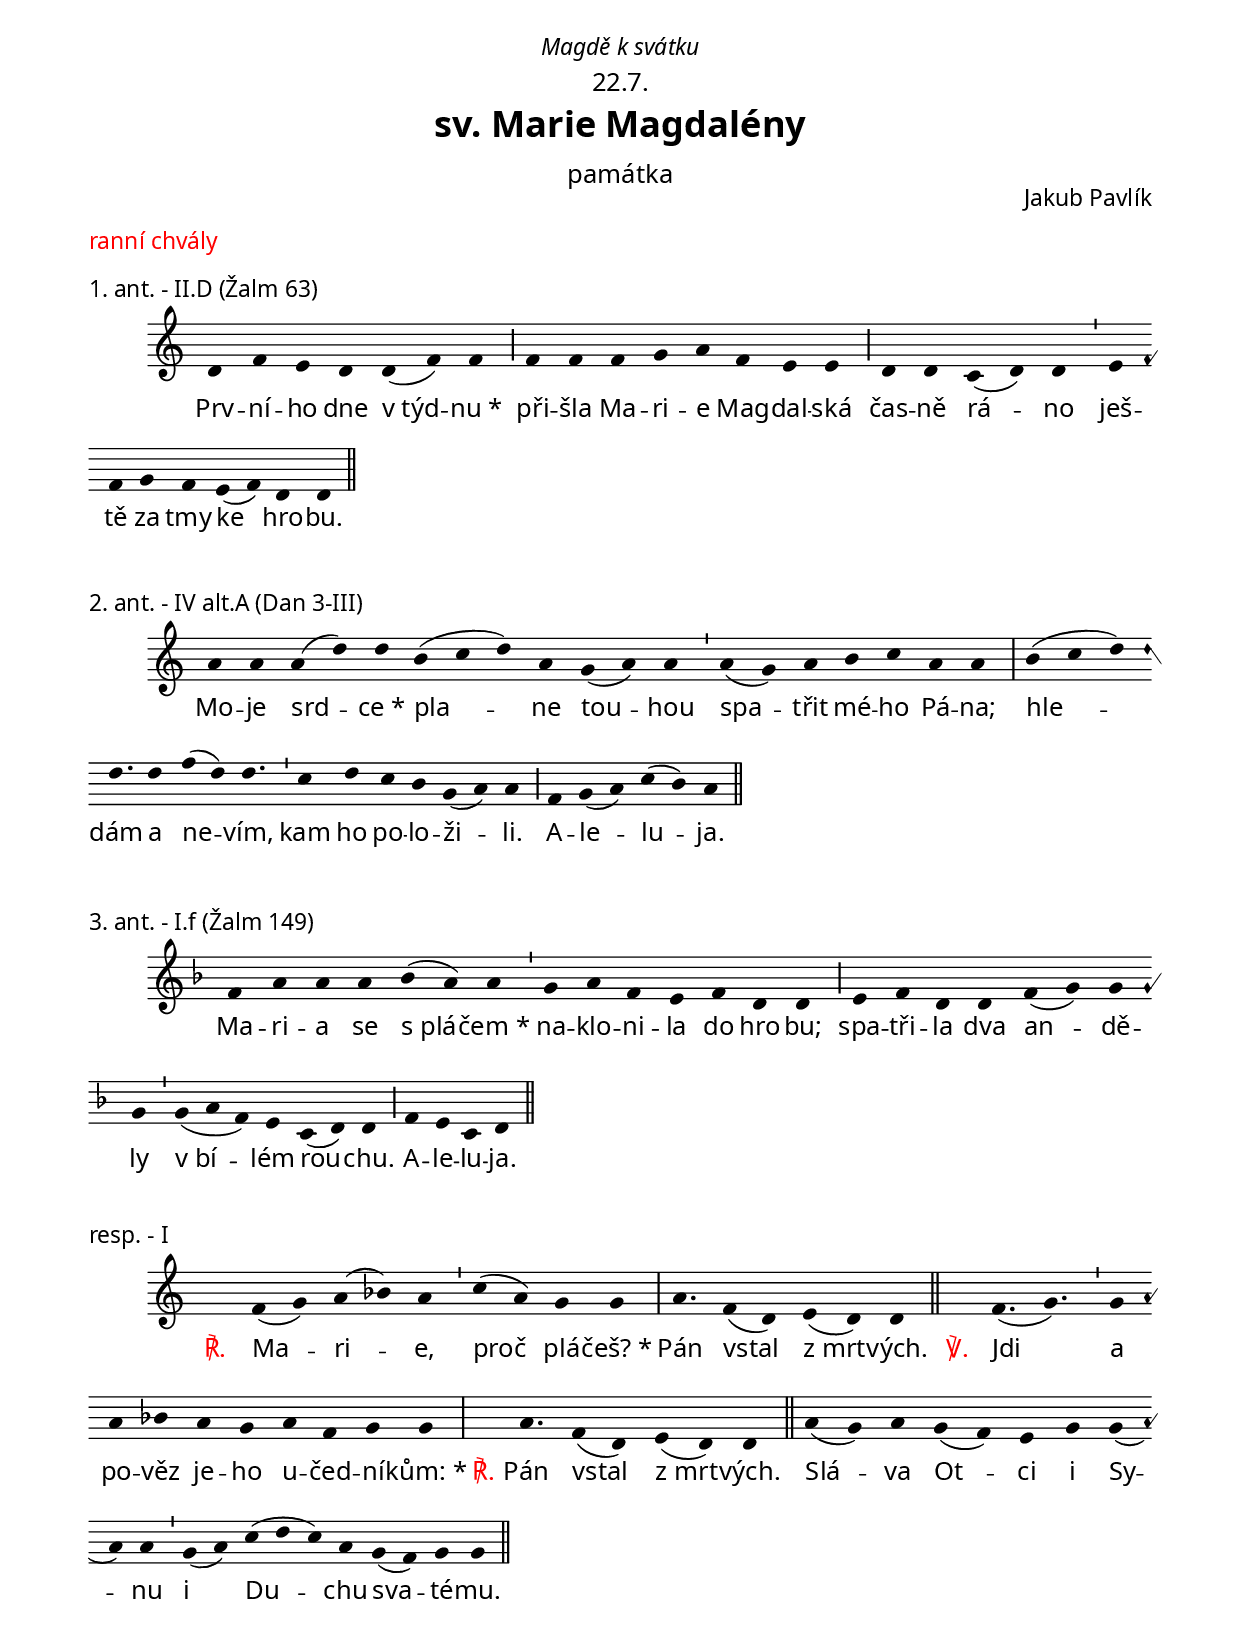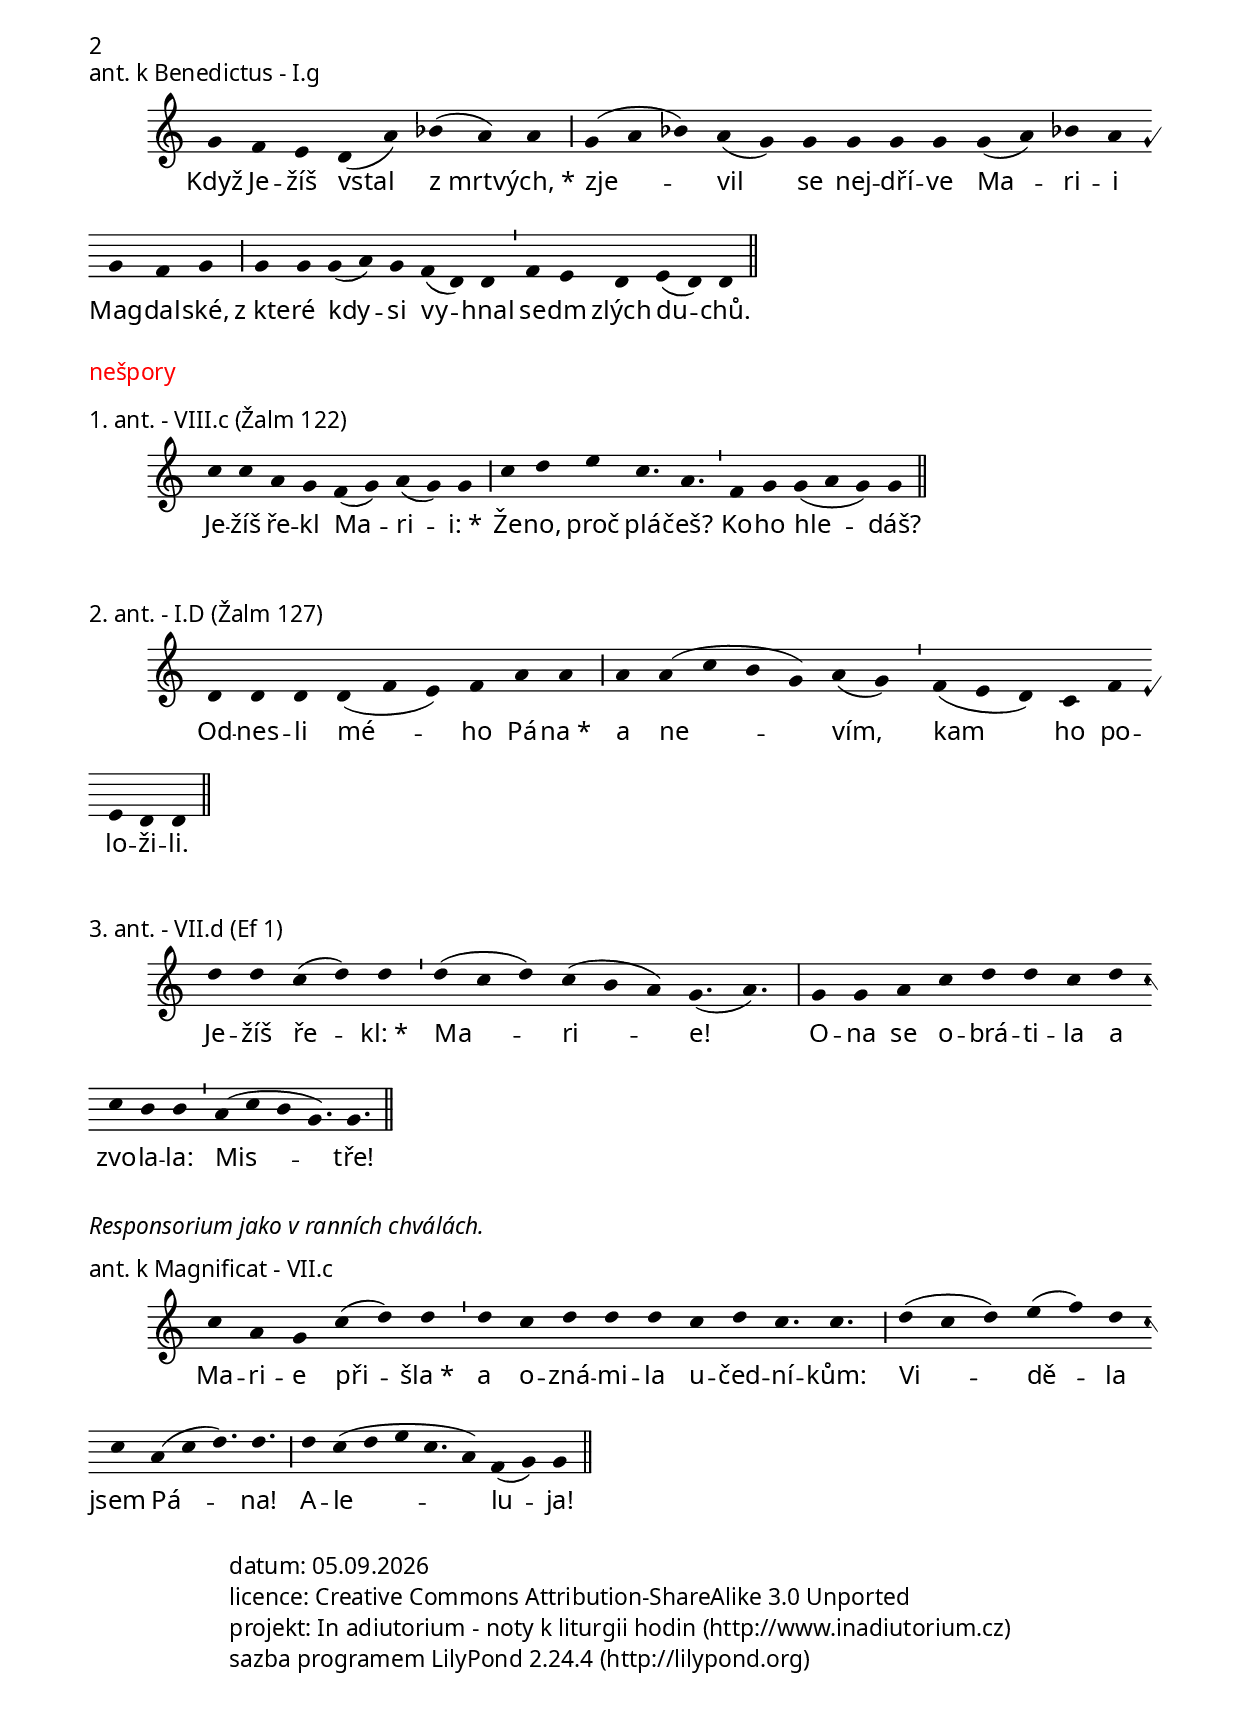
\version "2.15.37"

\include "../spolecne.ly"
\include "../dilyresponsorii.ly"

\header {
  title = \markup\titleSvatek
            "sv. Marie Magdalény"
            památka
            22.7.
  composer = "Jakub Pavlík"
  dedication = \markup\italic "Magdě k svátku"
}

\markup {\nadpisHodinka {"ranní chvály"}}

\score {
  \relative c' {
    \choralniRezim
    d4 f e d d( f) f \barMaior
    f f f g a f e e \barMaior
    d4 d c( d) d \barMin e f g f e( f) d d \barFinalis
  }
  \addlyrics {
    Prv -- ní -- ho dne v_týd -- nu_* 
    při -- šla Ma -- ri -- e Mag -- dal -- ská 
    čas -- ně rá -- no ješ -- tě za tmy ke hro -- bu.
  }
  \header {
    quid = "1. ant."
    modus = "II"
    differentia = "D"
    psalmus = "Žalm 63"
    piece = \markup\sestavTitulek
  }
}

\score {
  \relative c'' {
    \choralniRezim
    a4 a a( d) d b( c d) a g( a) a \barMin
    a( g) a b c a a \barMax
    b4( c d) d4. d4 f( d) d4. \barMin c4 d c b g( a) a \barMaior
    f g( a) c( b) a \barFinalis
  }
  \addlyrics {
    Mo -- je srd -- ce_* pla -- ne tou -- hou 
    spa -- třit mé -- ho Pá -- na;
    hle -- dám a ne -- vím, kam ho po -- lo -- ži -- li.
    A -- le -- lu -- ja.
  }
  \header {
    quid = "2. ant."
    modus = "IV alt"
    differentia = "A" 
    psalmus = "Dan 3-III"
    id = ""
    piece = \markup\sestavTitulek
  }
}

\score {
  \relative c' {
    \choralniRezim
    \key f\major
    f4 a a a bes( a) a \barMin
    g a f e f d d \barMaior
    e f d d f( g) g g \barMin
    g( a f) e c( d) d \barMaior
    f e c d \barFinalis
  }
  \addlyrics {
    Ma -- ri -- a se s_plá -- čem_* 
    na -- klo -- ni -- la do hro -- bu;
    spa -- tři -- la dva an -- dě -- ly 
    v_bí -- lém rou -- chu.
    A -- le -- lu -- ja.
  }
  \header {
    quid = "3. ant."
    modus = "I"
    differentia = "f" 
    psalmus = "Žalm 149"
    id = ""
    piece = \markup\sestavTitulek
  }
}

\score {
  \relative c' {
    \choralniRezim
    
    % R
    \neviditelna c
    f4( g) a( bes) a \barMin c( a) g g \barMax
    a4. f4( d) e( d) d \barFinalis
    
    % V
    \neviditelna g
    f4.( g) \barMin g4 a bes a g a f g g \barMax  
    
    % R
    \neviditelna g
    a4. f4( d) e( d) d \barFinalis
    
    % Slava
    a'4( g) a g( f) e g g( a) a \barMin g( a) c( d c) a g( f) g g \barFinalis
  }
  \addlyrics {
    \Response Ma -- ri -- e, proč plá -- češ?_* Pán vstal z_mrt -- vých.
    \Verse Jdi a po -- věz je -- ho u -- čed -- ní -- kům:_*
    \Response Pán vstal z_mrt -- vých.
    \textRespDoxologie
  }
  \header {
    quid = "resp."
    modus = "I"
    piece = \markup\sestavTitulekResp
  }
}

\pageBreak

\score {
  \relative c'' {
    \choralniRezim
    g4 f e d( a') bes( a) a \barMaior
    g( a bes) a( g) g g g g g( a) bes a g f g \barMaior
    g g g( a) g f( d) d \barMin f e d e( d) d \barFinalis
  }
  \addlyrics {
    Když Je -- žíš vstal z_mrt -- vých,_* 
    zje -- vil se nej -- dří -- ve
    Ma -- ri -- i Mag -- dal -- ské, 
    z_kte -- ré kdy -- si vy -- hnal
    se -- dm zlých du -- chů.
  }
  \header {
    quid = "ant. k Benedictus"
    modus = "I"
    differentia = "g" 
    psalmus = ""
    id = ""
    piece = \markup\sestavTitulekBezZalmu
  }
}

\markup {\nadpisHodinka {"nešpory"}}

\score {
  \relative c'' {
    \choralniRezim
    c4 c a g f( g) a( g) g \barMaior
    c4 d e c4. a \barMin f4 g g( a g) g \barFinalis
  }
  \addlyrics {
    Je -- žíš ře -- kl Ma -- ri -- i:_* Že -- no, proč plá -- češ?
    Ko -- ho hle -- dáš?
  }
  \header {
    quid = "1. ant."
    modus = "VIII"
    differentia = "c" 
    psalmus = "Žalm 122"
    id = ""
    piece = \markup\sestavTitulek
  }
}

\score {
  \relative c' {
    \choralniRezim
    d4 d d d( f e) f a a \barMaior
    a a( c b g) a( g) \barMin 
    f( e d) c f e d d \barFinalis
  }
  \addlyrics {
    Od -- nes -- li mé -- ho Pá -- na_* 
    a ne -- vím, 
    kam ho po -- lo -- ži -- li.
  }
  \header {
    quid = "2. ant."
    modus = "I"
    differentia = "D" 
    psalmus = "Žalm 127"
    id = ""
    piece = \markup\sestavTitulek
  }
}

\score {
  \relative c'' {
    \choralniRezim
    d4 d c( d) d \barMin
    d( c d) c( b a) g4.( a) \barMax
    g4 g a c d d c d c b b \barMin
    a4( c b g4.) g \barFinalis
  }
  \addlyrics {
    Je -- žíš ře -- kl:_* 
    Ma -- ri -- e!
    O -- na se o -- brá -- ti -- la a zvo -- la -- la: Mis -- tře!
  }
  \header {
    quid = "3. ant."
    modus = "VII"
    differentia = "d" 
    psalmus = "Ef 1"
    id = ""
    piece = \markup\sestavTitulek
  }
}

\markup\italic { Responsorium jako v ranních chválách. }

\score {
  \relative c'' {
    \choralniRezim
    c4 a g c( d) d \barMin
    d c d d d c d c4. c \barMaior
    d4( c d) e( f) d c a( c d4.) d \barMaior
    d4 c( d e c4. a4) f( g) g \barFinalis
  }
  \addlyrics {
    Ma -- ri -- e při -- šla_* 
    a o -- zná -- mi -- la u -- čed -- ní -- kům:
    Vi -- dě -- la jsem Pá -- na! A -- le -- lu -- ja!
  }
  \header {
    quid = "ant. k Magnificat"
    modus = "VII"
    differentia = "c" 
    psalmus = ""
    id = ""
    piece = \markup\sestavTitulekBezZalmu
  }
}